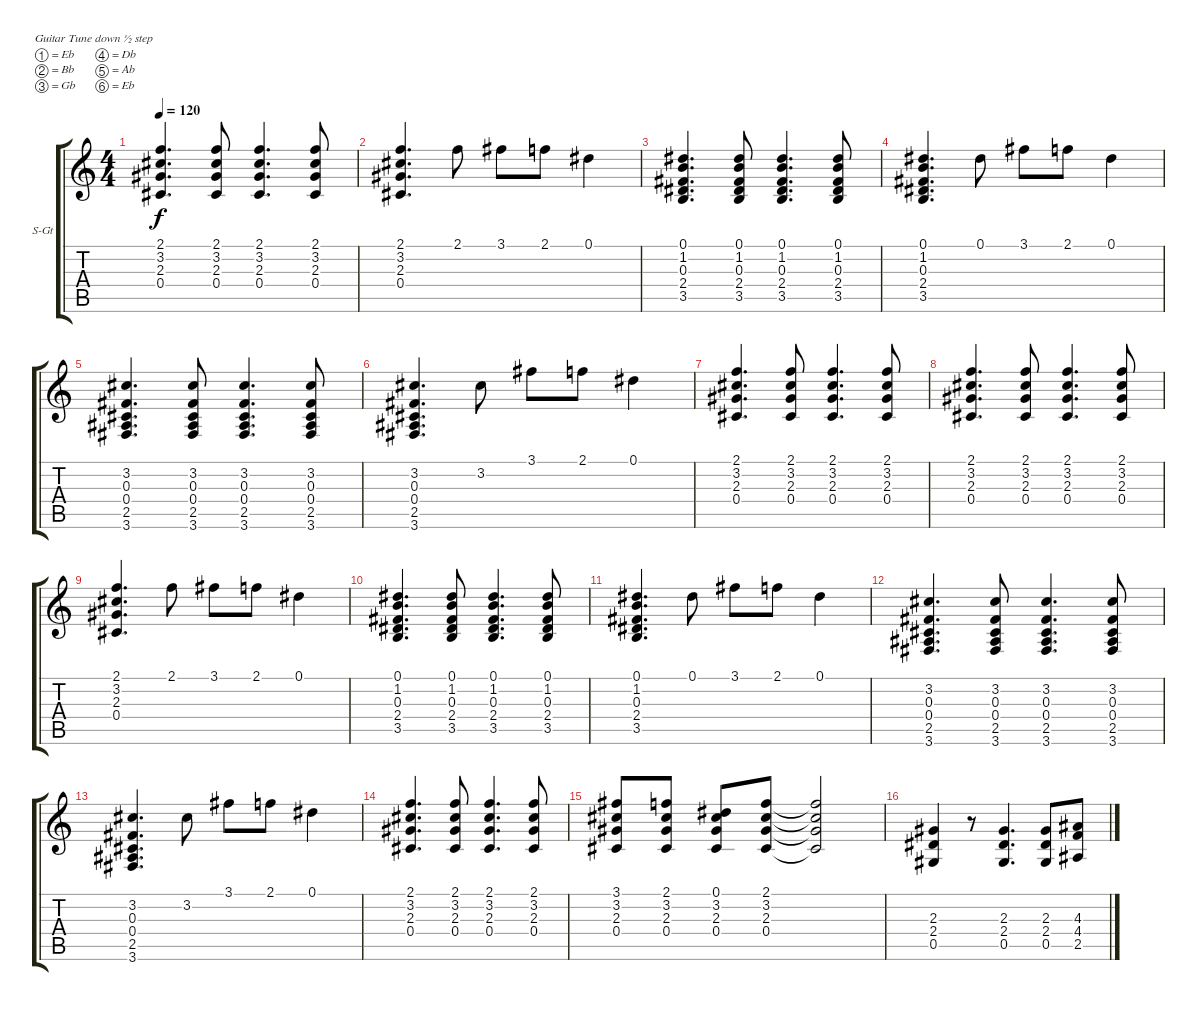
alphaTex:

\bracketExtendMode groupsimilarinstruments
\firstSystemTrackNameOrientation horizontal
\otherSystemsTrackNameOrientation horizontal
\track ("Gtr 3" "S-Gt") {instrument acousticguitarsteel}
\staff {score tabs}
\tuning (Eb4 Bb3 Gb3 Db3 Ab2 Eb2)
\ts (4 4)
\tempo 120
\clef g2
\ks c
(2.1 3.2 2.3 0.4).4{d dy f} (2.1 3.2 2.3 0.4).8 (2.1 3.2 2.3 0.4).4{d} (2.1 3.2 2.3 0.4).8 |
(2.1 3.2 2.3 0.4).4{d} 2.1.8 3.1.8 2.1.8 0.1.4 |
(0.1 1.2 0.3 2.4 3.5).4{d} (0.1 1.2 0.3 2.4 3.5).8 (0.1 1.2 0.3 2.4 3.5).4{d} (0.1 1.2 0.3 2.4 3.5).8 |
(0.1 1.2 0.3 2.4 3.5).4{d} 0.1.8 3.1.8 2.1.8 0.1.4 |
(3.2 0.3 0.4 2.5 3.6).4{d} (3.2 0.3 0.4 2.5 3.6).8 (3.2 0.3 0.4 2.5 3.6).4{d} (3.2 0.3 0.4 2.5 3.6).8 |
(3.2 0.3 0.4 2.5 3.6).4{d} 3.2.8 3.1.8 2.1.8 0.1.4 |
(2.1 3.2 2.3 0.4).4{d} (2.1 3.2 2.3 0.4).8 (2.1 3.2 2.3 0.4).4{d} (2.1 3.2 2.3 0.4).8 |
(2.1 3.2 2.3 0.4).4{d} (2.1 3.2 2.3 0.4).8 (2.1 3.2 2.3 0.4).4{d} (2.1 3.2 2.3 0.4).8 |
(2.1 3.2 2.3 0.4).4{d} 2.1.8 3.1.8 2.1.8 0.1.4 |
(0.1 1.2 0.3 2.4 3.5).4{d} (0.1 1.2 0.3 2.4 3.5).8 (0.1 1.2 0.3 2.4 3.5).4{d} (0.1 1.2 0.3 2.4 3.5).8 |
(0.1 1.2 0.3 2.4 3.5).4{d} 0.1.8 3.1.8 2.1.8 0.1.4 |
(3.2 0.3 0.4 2.5 3.6).4{d} (3.2 0.3 0.4 2.5 3.6).8 (3.2 0.3 0.4 2.5 3.6).4{d} (3.2 0.3 0.4 2.5 3.6).8 |
(3.2 0.3 0.4 2.5 3.6).4{d} 3.2.8 3.1.8 2.1.8 0.1.4 |
(2.1 3.2 2.3 0.4).4{d} (2.1 3.2 2.3 0.4).8 (2.1 3.2 2.3 0.4).4{d} (2.1 3.2 2.3 0.4).8 |
(3.1 3.2 2.3 0.4).8 (2.1 3.2 2.3 0.4).8 (0.1 3.2 2.3 0.4).8 (2.1 3.2 2.3 0.4).8 (2.1{t} 3.2{t} 2.3{t} 0.4{t}).2 |
(2.3 2.4 0.5).4 r.8 (2.3 2.4 0.5).4{d} (2.3 2.4 0.5).8 (4.3 4.4 2.5).8
